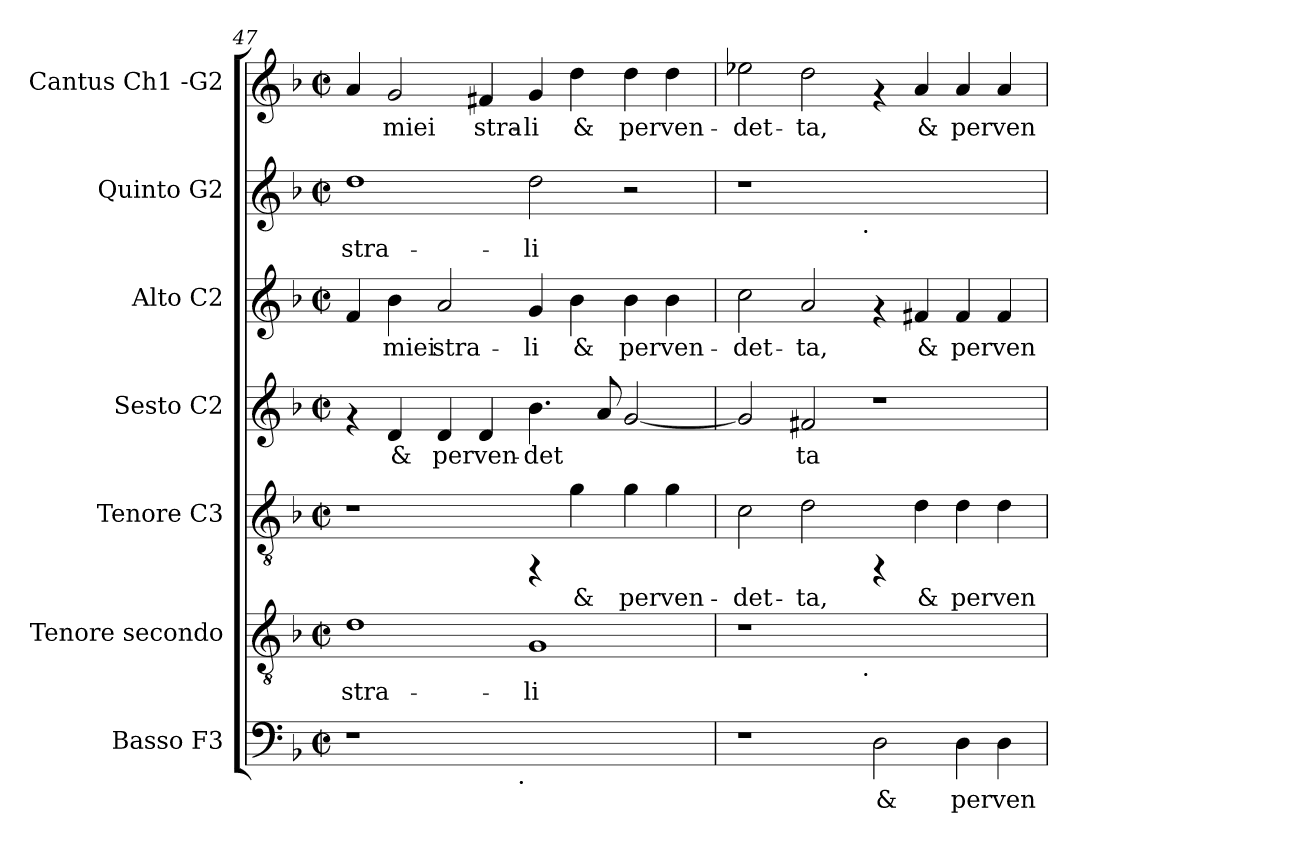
**kern	**text	**kern	**text	**kern	**text	**kern	**text	**kern	**text	**kern	**text	**kern	**text
*part7	*part7	*part6	*part6	*part5	*part5	*part4	*part4	*part3	*part3	*part2	*part2	*part1	*part1
*staff7	*staff7	*staff6	*staff6	*staff5	*staff5	*staff4	*staff4	*staff3	*staff3	*staff2	*staff2	*staff1	*staff1
*I"Basso  F3	*	*I"Tenore  secondo	*	*I"Tenore  C3	*	*I"Sesto  C2	*	*I"Alto  C2	*	*I"Quinto  G2	*	*I"Cantus  Ch1 -G2	*
*I'B	*	*I'T2	*	*I'T	*	*	*	*I'A	*	*	*	*I'C	*
*clefF4	*	*clefGv2	*	*clefGv2	*	*clefG2	*	*clefG2	*	*clefG2	*	*clefG2	*
*k[b-]	*	*k[b-]	*	*k[b-]	*	*k[b-]	*	*k[b-]	*	*k[b-]	*	*k[b-]	*
*F:	*	*F:	*	*F:	*	*F:	*	*F:	*	*F:	*	*F:	*
*M2/2	*	*M2/2	*	*M2/2	*	*M2/2	*	*M2/2	*	*M2/2	*	*M2/2	*
*met(c|)	*	*met(c|)	*	*met(c|)	*	*met(c|)	*	*met(c|)	*	*met(c|)	*	*met(c|)	*
=47	=47	=47	=47	=47	=47	=47	=47	=47	=47	=47	=47	=47	=47
!	!	!	!LO:LY:b:cj	!	!	!	!	!	!LO:LY:b:cj	!	!LO:LY:b:cj	!	!LO:LY:b:cj
*^	*	*	*	*	*	*	*	*	*	*	*	*	*
1r	2ryy	.	1d	stra-	1r	.	4rf	.	4f/	.	1dd	stra-	4a/	.
!	!	!	!	!	!	!	!	!LO:LY:b:cj	!	!LO:LY:b:cj	!	!	!	!LO:LY:b:cj
.	.	.	.	.	.	.	4d/	&	4b-\	miei	.	.	2g/	miei
!	!	!	!	!	!	!	!	!LO:LY:b:cj	!	!LO:LY:b:cj	!	!	!	!
.	4...ryy	.	.	.	.	.	4d/	per	2a/	stra-	.	.	.	.
!	!	!	!	!	!	!	!	!LO:LY:b:cj	!	!	!	!	!	!LO:LY:b:cj
.	.	.	.	.	.	.	4d/	ven-	.	.	.	.	4f#X/	stra-
!	!LO:TX:b:t=.	!	!	!	!	!	!	!	!	!	!	!	!	!
.	1ryy	.	.	.	.	.	.	.	.	.	.	.	.	.
!	!	!	!	!LO:LY:b:cj	!	!	!	!LO:LY:b:cj	!	!LO:LY:b:cj	!	!LO:LY:b:cj	!	!LO:LY:b:cj
1ryy	.	.	1G	-li	4rFF	.	4.b-\	-det-	4g/	-li	2dd\	-li	4g/	-li
!	!	!	!	!	!	!LO:LY:b:cj	!	!	!	!LO:LY:b:cj	!	!	!	!LO:LY:b:cj
.	.	.	.	.	4g\	&	.	.	4b-\	&	.	.	4dd\	&
!	!	!	!	!	!	!	!	!LO:LY:b:cj	!	!	!	!	!	!
.	.	.	.	.	.	.	8a/	--	.	.	.	.	.	.
!	!	!	!	!	!	!LO:LY:b:cj	!	!LO:LY:b:cj	!	!LO:LY:b:cj	!	!	!	!LO:LY:b:cj
.	.	.	.	.	4g\	per	[<2g/	--	4b-\	per	2r	.	4dd\	per
!	!	!	!	!	!	!LO:LY:b:cj	!	!	!	!LO:LY:b:cj	!	!	!	!LO:LY:b:cj
.	.	.	.	.	4g\	ven-	.	.	4b-\	ven-	.	.	4dd\	ven-
.	32ryy	.	.	.	.	.	.	.	.	.	.	.	.	.
=48	=48	=48	=48	=48	=48	=48	=48	=48	=48	=48	=48	=48	=48	=48
!	!	!	!	!	!	!LO:LY:b:cj	!	!LO:LY:b:cj	!	!LO:LY:b:cj	!	!	!	!LO:LY:b:cj
*v	*v	*	*^	*	*	*	*	*	*	*	*^	*	*	*
1r	.	1r	2ryy	.	2c\	-det-	2g/]	--	2cc\	-det-	1r	2ryy	.	2ee-X\	-det-
!	!	!	!	!	!	!LO:LY:b:cj	!	!LO:LY:b:cj	!	!LO:LY:b:cj	!	!	!	!	!LO:LY:b:cj
.	.	.	4...ryy	.	2d\	-ta,	2f#X/	-ta	2a/	-ta,	.	4...ryy	.	2dd\	-ta,
!	!	!	!	!	!	!	!	!	!	!	!	!LO:TX:b:t=.	!	!	!
!	!	!	!LO:TX:b:t=.	!	!	!	!	!	!	!	!	!	!	!	!
.	.	.	1ryy	.	.	.	.	.	.	.	.	1ryy	.	.	.
!	!LO:LY:b:cj	!	!	!	!	!	!	!	!	!	!	!	!	!	!
2D\	&	1ryy	.	.	4rFF	.	1r	.	4rf	.	1ryy	.	.	4rf	.
!	!	!	!	!	!	!LO:LY:b:cj	!	!	!	!LO:LY:b:cj	!	!	!	!	!LO:LY:b:cj
.	.	.	.	.	4d\	&	.	.	4f#X/	&	.	.	.	4a/	&
!	!LO:LY:b:cj	!	!	!	!	!LO:LY:b:cj	!	!	!	!LO:LY:b:cj	!	!	!	!	!LO:LY:b:cj
4D\	per	.	.	.	4d\	per	.	.	4f#/	per	.	.	.	4a/	per
!	!LO:LY:b:cj	!	!	!	!	!LO:LY:b:cj	!	!	!	!LO:LY:b:cj	!	!	!	!	!LO:LY:b:cj
4D\	ven-	.	.	.	4d\	ven-	.	.	4f#/	ven-	.	.	.	4a/	ven-
.	.	.	32ryy	.	.	.	.	.	.	.	.	32ryy	.	.	.
*	*	*v	*v	*	*	*	*	*	*	*	*v	*v	*	*	*
=	=	=	=	=	=	=	=	=	=	=	=	=	=
*-	*-	*-	*-	*-	*-	*-	*-	*-	*-	*-	*-	*-	*-
